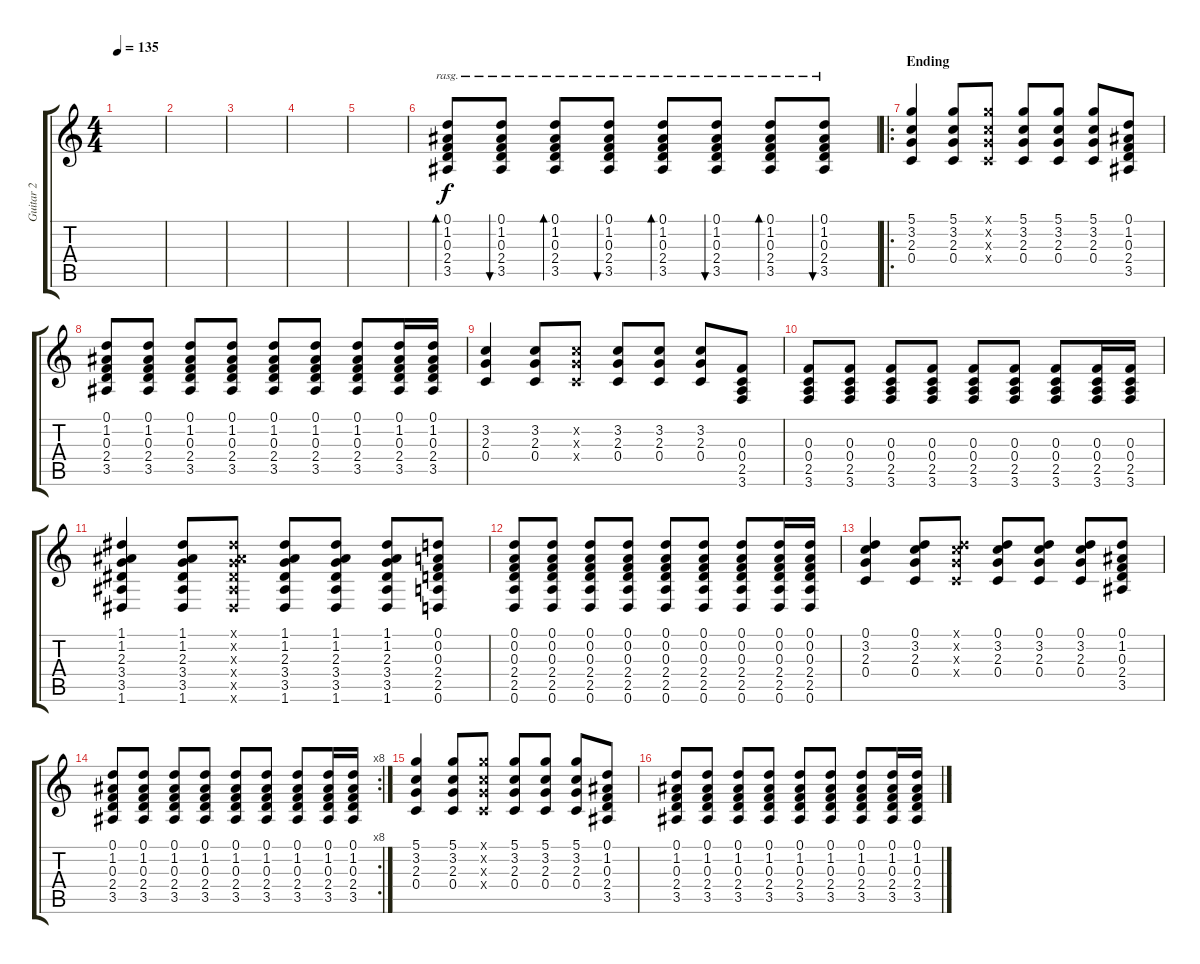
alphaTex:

\track ("Guitar 2" "Guitar 2") {instrument acousticguitarsteel}
\staff {score tabs}
\tuning (D4 A3 F3 C3 G2 D2) {hide}
\ts (4 4)
\tempo 135
\clef g2
\ks c
|
|
|
|
|
(0.1 1.2 0.3 2.4 3.5).8{bd 480 rasg ii volume 8} (0.1 1.2 0.3 2.4 3.5).8{bu 120 rasg ii} (0.1 1.2 0.3 2.4 3.5).8{bd 120 rasg ii} (0.1 1.2 0.3 2.4 3.5).8{bu 120 rasg ii} (0.1 1.2 0.3 2.4 3.5).8{bd 120 rasg ii} (0.1 1.2 0.3 2.4 3.5).8{bu 120 rasg ii} (0.1 1.2 0.3 2.4 3.5).8{bd 120 rasg ii} (0.1 1.2 0.3 2.4 3.5).8{bu 120 rasg ii} |
\ro
\section ("" "Ending")
(5.1 3.2 2.3 0.4).4 (5.1 3.2 2.3 0.4).8 (5.1{x} 3.2{x} 2.3{x} 0.4{x}).8 (5.1 3.2 2.3 0.4).8 (5.1 3.2 2.3 0.4).8 (5.1 3.2 2.3 0.4).8 (0.1 1.2 0.3 2.4 3.5).8 |
(0.1 1.2 0.3 2.4 3.5).8 (0.1 1.2 0.3 2.4 3.5).8 (0.1 1.2 0.3 2.4 3.5).8 (0.1 1.2 0.3 2.4 3.5).8 (0.1 1.2 0.3 2.4 3.5).8 (0.1 1.2 0.3 2.4 3.5).8 (0.1 1.2 0.3 2.4 3.5).8 (0.1 1.2 0.3 2.4 3.5).16 (0.1 1.2 0.3 2.4 3.5).16 |
(3.2 2.3 0.4).4 (3.2 2.3 0.4).8 (3.2{x} 2.3{x} 0.4{x}).8 (3.2 2.3 0.4).8 (3.2 2.3 0.4).8 (3.2 2.3 0.4).8 (0.3 0.4 2.5 3.6).8 |
(0.3 0.4 2.5 3.6).8 (0.3 0.4 2.5 3.6).8 (0.3 0.4 2.5 3.6).8 (0.3 0.4 2.5 3.6).8 (0.3 0.4 2.5 3.6).8 (0.3 0.4 2.5 3.6).8 (0.3 0.4 2.5 3.6).8 (0.3 0.4 2.5 3.6).16 (0.3 0.4 2.5 3.6).16 |
(1.1 1.2 2.3 3.4 3.5 1.6).4 (1.1 1.2 2.3 3.4 3.5 1.6).8 (1.1{x} 1.2{x} 2.3{x} 3.4{x} 3.5{x} 1.6{x}).8 (1.1 1.2 2.3 3.4 3.5 1.6).8 (1.1 1.2 2.3 3.4 3.5 1.6).8 (1.1 1.2 2.3 3.4 3.5 1.6).8 (0.1 0.2 0.3 2.4 2.5 0.6).8 |
(0.1 0.2 0.3 2.4 2.5 0.6).8 (0.1 0.2 0.3 2.4 2.5 0.6).8 (0.1 0.2 0.3 2.4 2.5 0.6).8 (0.1 0.2 0.3 2.4 2.5 0.6).8 (0.1 0.2 0.3 2.4 2.5 0.6).8 (0.1 0.2 0.3 2.4 2.5 0.6).8 (0.1 0.2 0.3 2.4 2.5 0.6).8 (0.1 0.2 0.3 2.4 2.5 0.6).16 (0.1 0.2 0.3 2.4 2.5 0.6).16 |
(0.1 3.2 2.3 0.4).4 (0.1 3.2 2.3 0.4).8 (0.1{x} 3.2{x} 2.3{x} 0.4{x}).8 (0.1 3.2 2.3 0.4).8 (0.1 3.2 2.3 0.4).8 (0.1 3.2 2.3 0.4).8 (0.1 1.2 0.3 2.4 3.5).8 |
\rc 8
(0.1 1.2 0.3 2.4 3.5).8 (0.1 1.2 0.3 2.4 3.5).8 (0.1 1.2 0.3 2.4 3.5).8 (0.1 1.2 0.3 2.4 3.5).8 (0.1 1.2 0.3 2.4 3.5).8 (0.1 1.2 0.3 2.4 3.5).8 (0.1 1.2 0.3 2.4 3.5).8 (0.1 1.2 0.3 2.4 3.5).16 (0.1 1.2 0.3 2.4 3.5).16 |
(5.1 3.2 2.3 0.4).4 (5.1 3.2 2.3 0.4).8 (5.1{x} 3.2{x} 2.3{x} 0.4{x}).8 (5.1 3.2 2.3 0.4).8 (5.1 3.2 2.3 0.4).8 (5.1 3.2 2.3 0.4).8 (0.1 1.2 0.3 2.4 3.5).8 |
(0.1 1.2 0.3 2.4 3.5).8 (0.1 1.2 0.3 2.4 3.5).8 (0.1 1.2 0.3 2.4 3.5).8 (0.1 1.2 0.3 2.4 3.5).8 (0.1 1.2 0.3 2.4 3.5).8 (0.1 1.2 0.3 2.4 3.5).8 (0.1 1.2 0.3 2.4 3.5).8 (0.1 1.2 0.3 2.4 3.5).16 (0.1 1.2 0.3 2.4 3.5).16
